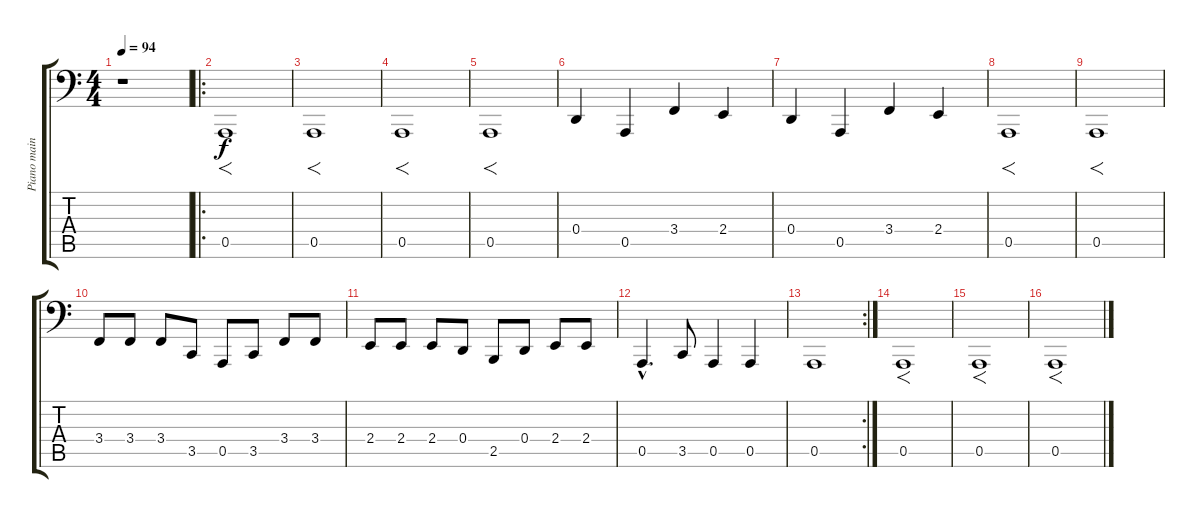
\track ("Piano main gauche" "Piano main") {instrument choiraahs}
\staff {score tabs}
\tuning (E3 B2 G2 D2 A1 E1) {hide}
\ts (4 4)
\tempo 94
\clef f4
\ks c
r.1{dy f instrument choiraahs} |
\ro
0.5.1{f} |
0.5.1{f} |
0.5.1{f} |
0.5.1{f} |
0.4.4 0.5.4 3.4.4 2.4.4 |
0.4.4 0.5.4 3.4.4 2.4.4 |
0.5.1{f} |
0.5.1{f} |
3.4.8 3.4.8 3.4.8 3.5.8 0.5.8 3.5.8 3.4.8 3.4.8 |
2.4.8 2.4.8 2.4.8 0.4.8 2.5.8 0.4.8 2.4.8 2.4.8 |
0.5{hac}.4{d} 3.5.8 0.5.4 0.5.4 |
\rc 2
0.5.1 |
0.5.1{f} |
0.5.1{f} |
0.5.1{f}
